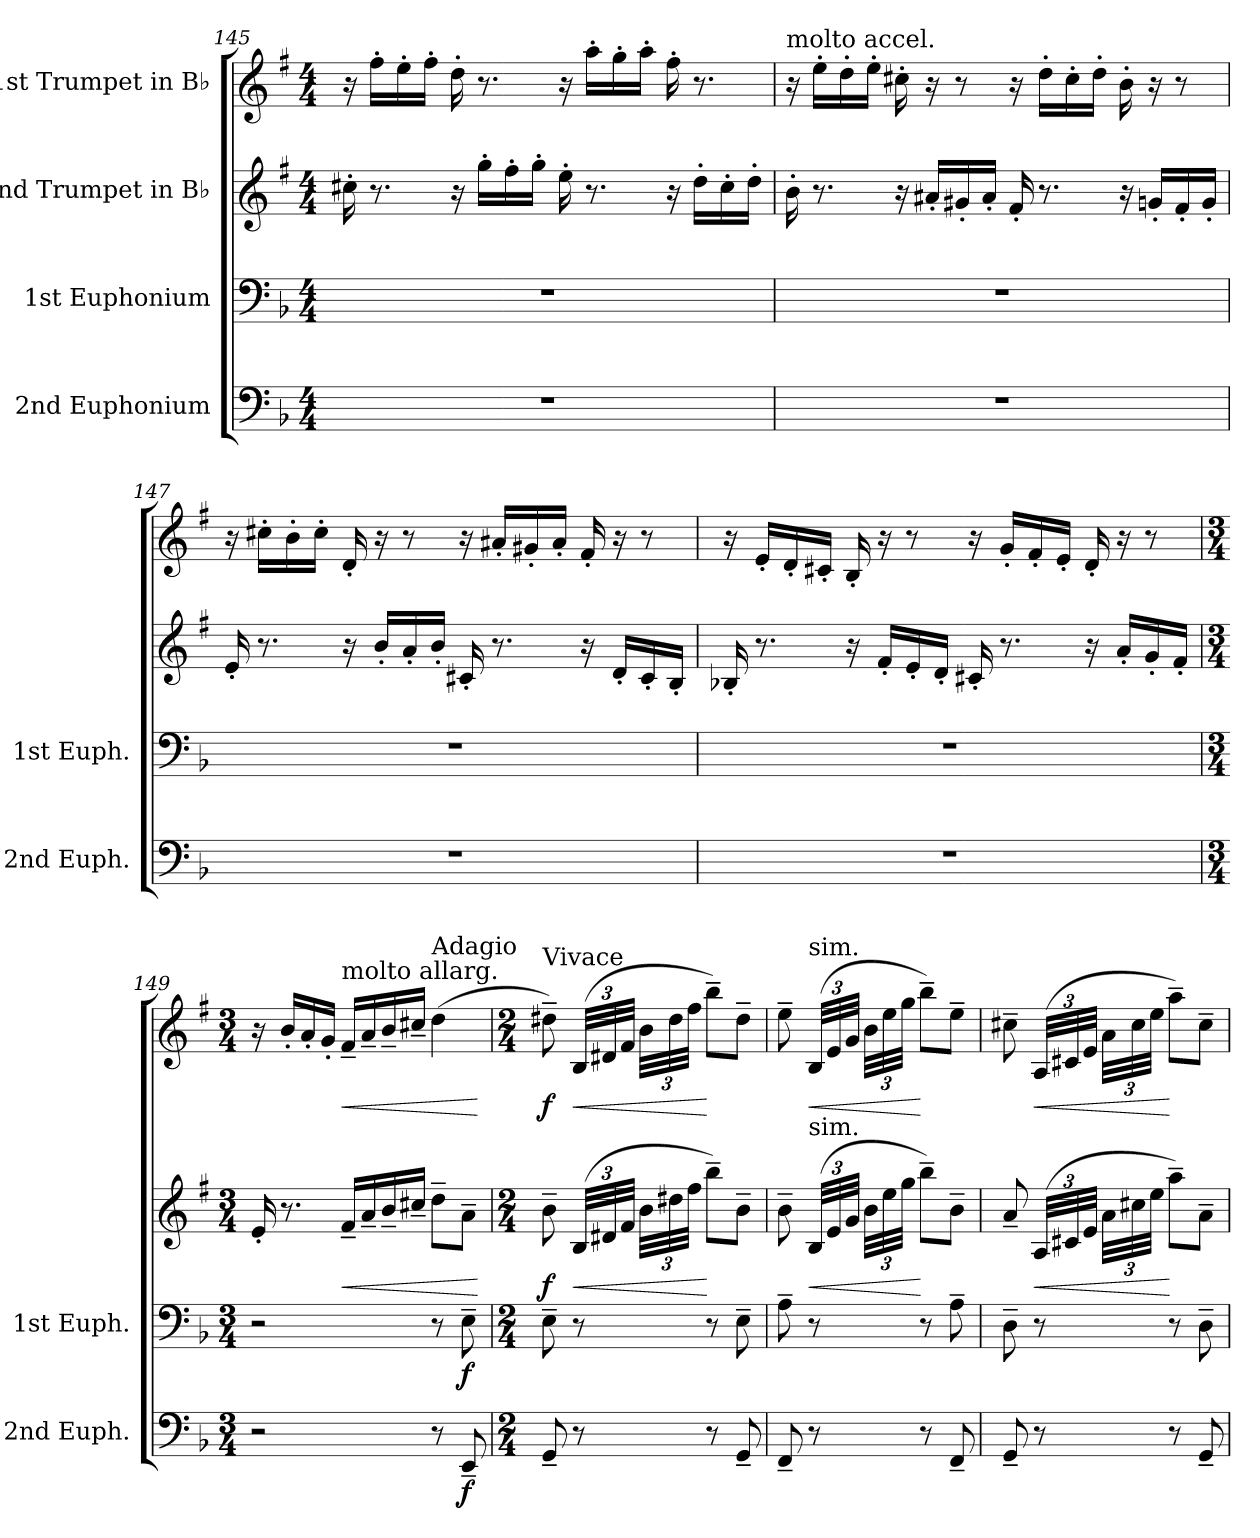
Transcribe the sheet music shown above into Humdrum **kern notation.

**kern	**dynam	**kern	**dynam	**kern	**dynam	**kern	**dynam
*part4	*part4	*part3	*part3	*part2	*part2	*part1	*part1
*staff4	*staff4	*staff3	*staff3	*staff2	*staff2	*staff1	*staff1
*I"2nd Euphonium	*	*I"1st Euphonium	*	*I"2nd Trumpet in B♭	*	*I"1st Trumpet in B♭	*
*I'2nd Euph.	*	*I'1st Euph.	*	*	*	*	*
!!LO:LB:g=z
*clefF4	*	*clefF4	*	*clefG2	*	*clefG2	*
*	*	*	*	*ITrd1c2	*	*ITrd1c2	*
*k[b-]	*	*k[b-]	*	*k[b-]	*	*k[b-]	*
*M4/4	*	*M4/4	*	*M4/4	*	*M4/4	*
=145	=145	=145	=145	=145	=145	=145	=145
1r	.	1r	.	16bn'\	.	16r	.
*	*	*	*	*	*	*MM90	*
.	.	.	.	8.r	.	16ee'\LL	.
.	.	.	.	.	.	16dd'\	.
.	.	.	.	.	.	16ee'\JJ	.
.	.	.	.	16r	.	16cc'\	.
*	*	*	*	*	*	*MM95	*
.	.	.	.	16ff'\LL	.	8.r	.
.	.	.	.	16ee'\	.	.	.
.	.	.	.	16ff'\JJ	.	.	.
.	.	.	.	16dd'\	.	16r	.
*	*	*	*	*	*	*MM100	*
.	.	.	.	8.r	.	16gg'\LL	.
.	.	.	.	.	.	16ff'\	.
.	.	.	.	.	.	16gg'\JJ	.
.	.	.	.	16r	.	16ee'\	.
*	*	*	*	*	*	*MM105	*
.	.	.	.	16cc'\LL	.	8.r	.
.	.	.	.	16b'\	.	.	.
.	.	.	.	16cc'\JJ	.	.	.
=146	=146	=146	=146	=146	=146	=146	=146
!	!	!	!	!	!	!LO:TX:a:t=molto accel.	!
1r	.	1r	.	16a'\	.	16r	.
*	*	*	*	*	*	*MM110	*
.	.	.	.	8.r	.	16dd'\LL	.
.	.	.	.	.	.	16cc'\	.
.	.	.	.	.	.	16dd'\JJ	.
.	.	.	.	16r	.	16bn'\	.
.	.	.	.	16g#X'/LL	.	16r	.
.	.	.	.	16f#X'/	.	8r	.
.	.	.	.	16g#'/JJ	.	.	.
.	.	.	.	16e'/	.	16r	.
*	*	*	*	*	*	*MM120	*
.	.	.	.	8.r	.	16cc'\LL	.
.	.	.	.	.	.	16b'\	.
.	.	.	.	.	.	16cc'\JJ	.
.	.	.	.	16r	.	16a'\	.
.	.	.	.	16fn'/LL	.	16r	.
.	.	.	.	16e'/	.	8r	.
.	.	.	.	16f'/JJ	.	.	.
!!LO:LB:g=z
=147	=147	=147	=147	=147	=147	=147	=147
1r	.	1r	.	16d'/	.	16r	.
*	*	*	*	*	*	*MM130	*
.	.	.	.	8.r	.	16bn'\LL	.
.	.	.	.	.	.	16a'\	.
.	.	.	.	.	.	16b'\JJ	.
.	.	.	.	16r	.	16c'/	.
.	.	.	.	16a'/LL	.	16r	.
.	.	.	.	16g'/	.	8r	.
.	.	.	.	16a'/JJ	.	.	.
.	.	.	.	16Bn'/	.	16r	.
*	*	*	*	*	*	*MM140	*
.	.	.	.	8.r	.	16g#X'/LL	.
.	.	.	.	.	.	16f#X'/	.
.	.	.	.	.	.	16g#'/JJ	.
.	.	.	.	16r	.	16e'/	.
.	.	.	.	16c'/LL	.	16r	.
.	.	.	.	16B'/	.	8r	.
.	.	.	.	16A'/JJ	.	.	.
=148	=148	=148	=148	=148	=148	=148	=148
1r	.	1r	.	16A-X'/	.	16r	.
.	.	.	.	8.r	.	16d'/LL	.
.	.	.	.	.	.	16c'/	.
.	.	.	.	.	.	16Bn'/JJ	.
.	.	.	.	16r	.	16A'/	.
.	.	.	.	16e'/LL	.	16r	.
.	.	.	.	16d'/	.	8r	.
.	.	.	.	16c'/JJ	.	.	.
.	.	.	.	16Bn'/	.	16r	.
.	.	.	.	8.r	.	16f'/LL	.
.	.	.	.	.	.	16e'/	.
.	.	.	.	.	.	16d'/JJ	.
.	.	.	.	16r	.	16c'/	.
.	.	.	.	16g'/LL	.	16r	.
.	.	.	.	16f'/	.	8r	.
.	.	.	.	16e'/JJ	.	.	.
!!LO:PB:g=z
=149	=149	=149	=149	=149	=149	=149	=149
*M3/4	*	*M3/4	*	*M3/4	*	*M3/4	*
2r	.	2r	.	16d'/	.	16r	.
.	.	.	.	8.r	.	16a'/LL	.
.	.	.	.	.	.	16g'/	.
.	.	.	.	.	.	16f'/JJ	.
*	*	*	*	*	*	*MM120	*
!	!	!	!	!	!	!LO:TX:a:t=molto allarg.	!
!	!	!	!	!	!LO:HP:b	!	!LO:HP:b
.	.	.	.	16e~/LL	<	16e~/LL	<
*	*	*	*	*	*	*MM100	*
.	.	.	.	16g~/	.	16g~/	.
*	*	*	*	*	*	*MM85	*
.	.	.	.	16a~/	.	16a~/	.
*	*	*	*	*	*	*MM65	*
.	.	.	.	16bn~/JJ	.	16bn~/JJ	.
*	*	*	*	*	*	*MM40	*
!	!	!	!	!	!	!LO:TX:a:t=Adagio	!
8r	.	8r	.	8cc~\L	.	(4cc\	.
!	!LO:DY:b	!	!LO:DY:b	!	!	!	!
8EE~/	f	8E~\	f	8g~\J	.	.	.
.	.	.	.	.	[	.	[
=150	=150	=150	=150	=150	=150	=150	=150
*M2/4	*	*M2/4	*	*M2/4	*	*M2/4	*
*	*	*	*	*	*	*MM55	*
!	!	!	!	!	!	!LO:TX:a:t=Vivace	!
!	!	!	!	!	!LO:DY:b	!	!LO:DY:b
8GG~/	.	8E~\	.	8a~\	f	8cc#X~\)	f
*	*	*	*	*Xbrackettup	*	*	*
!	!	!	!	!	!LO:HP:b	!	!
*	*	*	*	*	*	*Xbrackettup	*
!	!	!	!	!	!	!	!LO:HP:b
8r	.	8r	.	(48A/LLL	<	(48A/LLL	<
.	.	.	.	48c#X/	.	48c#X/	.
.	.	.	.	48e/JJJ	.	48e/JJJ	.
.	.	.	.	48a\LLL	.	48a\LLL	.
.	.	.	.	48cc#X\	.	48cc#\	.
.	.	.	.	48ee\JJJ	.	48ee\JJJ	.
8r	.	8r	.	8aa~\L)	[	8aa~\L)	[
8GG~/	.	8E~\	.	8a~\J	.	8cc#~\J	.
=151	=151	=151	=151	=151	=151	=151	=151
8FF~/	.	8A~\	.	8a~\	.	8dd~\	.
!	!	!	!	!	!	!LO:TX:a:t=sim.	!
!	!	!	!	!LO:TX:a:t=sim.	!	!	!
!	!	!	!	!	!LO:HP:b	!	!LO:HP:b
8r	.	8r	.	(48A/LLL	<	(48A/LLL	<
.	.	.	.	48d/	.	48d/	.
.	.	.	.	48f/JJJ	.	48f/JJJ	.
.	.	.	.	48a\LLL	.	48a\LLL	.
.	.	.	.	48dd\	.	48dd\	.
.	.	.	.	48ff\JJJ	.	48ff\JJJ	.
8r	.	8r	.	8aa~\L)	[	8aa~\L)	[
8FF~/	.	8A~\	.	8a~\J	.	8dd~\J	.
!!LO:LB:g=z
=152	=152	=152	=152	=152	=152	=152	=152
8GG~/	.	8D~\	.	8g~/	.	8bn~\	.
!	!	!	!	!	!LO:HP:b	!	!LO:HP:b
8r	.	8r	.	(48G/LLL	<	(48G/LLL	<
.	.	.	.	48Bn/	.	48Bn/	.
.	.	.	.	48d/JJJ	.	48d/JJJ	.
.	.	.	.	48g\LLL	.	48g\LLL	.
.	.	.	.	48bn\	.	48b\	.
.	.	.	.	48dd\JJJ	.	48dd\JJJ	.
8r	.	8r	.	8gg~\L)	[	8gg~\L)	[
8GG~/	.	8D~\	.	8g~\J	.	8b~\J	.
=	=	=	=	=	=	=	=
*-	*-	*-	*-	*-	*-	*-	*-
